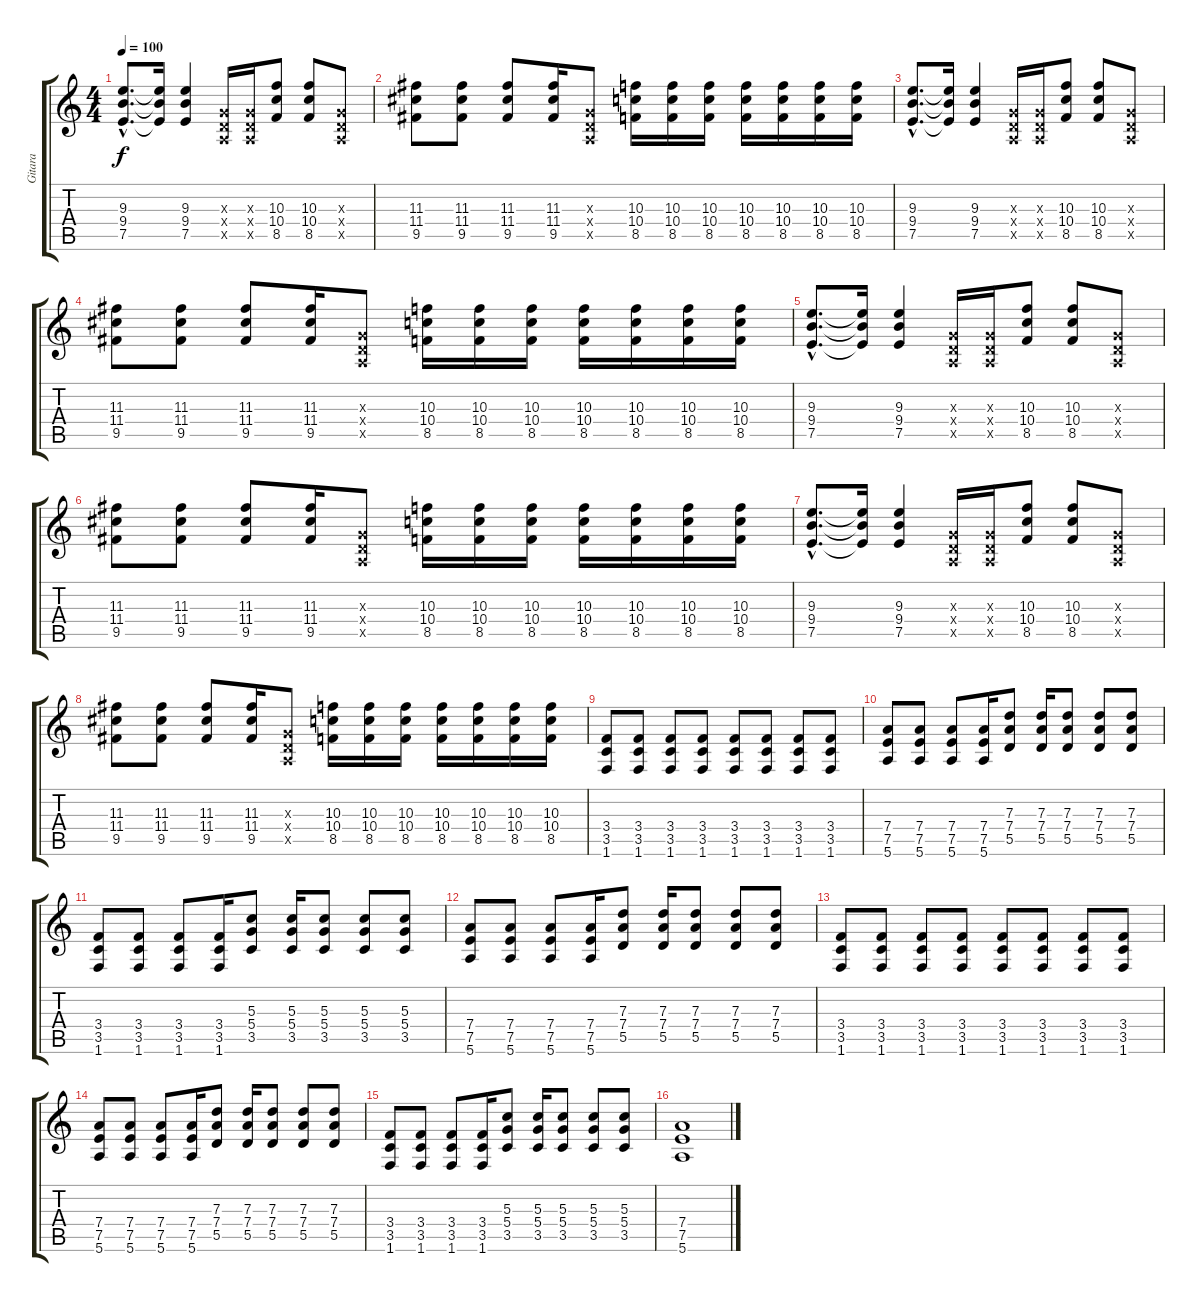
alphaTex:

\track ("Gitara" "Gitara") {instrument overdrivenguitar}
\staff {score tabs}
\tuning (E4 B3 G3 D3 A2 E2) {hide}
\ts (4 4)
\tempo 100
\clef g2
\ks c
(9.3{hac} 9.4{hac} 7.5{hac}).8{d dy f} (9.3{t} 9.4{t} 7.5{t}).16 (9.3 9.4 7.5).4 (0.3{x} 0.4{x} 0.5{x}).16 (0.3{x} 0.4{x} 0.5{x}).16 (10.3 10.4 8.5).8 (10.3 10.4 8.5).8 (0.3{x} 0.4{x} 0.5{x}).8 |
(11.3 11.4 9.5).8 (11.3 11.4 9.5).8 (11.3 11.4 9.5).8 (11.3 11.4 9.5).16 (0.3{x} 0.4{x} 0.5{x}).8 (10.3 10.4 8.5).16 (10.3 10.4 8.5).16 (10.3 10.4 8.5).16 (10.3 10.4 8.5).16 (10.3 10.4 8.5).16 (10.3 10.4 8.5).16 (10.3 10.4 8.5).16 |
(9.3{hac} 9.4{hac} 7.5{hac}).8{d} (9.3{t} 9.4{t} 7.5{t}).16 (9.3 9.4 7.5).4 (0.3{x} 0.4{x} 0.5{x}).16 (0.3{x} 0.4{x} 0.5{x}).16 (10.3 10.4 8.5).8 (10.3 10.4 8.5).8 (0.3{x} 0.4{x} 0.5{x}).8 |
(11.3 11.4 9.5).8 (11.3 11.4 9.5).8 (11.3 11.4 9.5).8 (11.3 11.4 9.5).16 (0.3{x} 0.4{x} 0.5{x}).8 (10.3 10.4 8.5).16 (10.3 10.4 8.5).16 (10.3 10.4 8.5).16 (10.3 10.4 8.5).16 (10.3 10.4 8.5).16 (10.3 10.4 8.5).16 (10.3 10.4 8.5).16 |
(9.3{hac} 9.4{hac} 7.5{hac}).8{d} (9.3{t} 9.4{t} 7.5{t}).16 (9.3 9.4 7.5).4 (0.3{x} 0.4{x} 0.5{x}).16 (0.3{x} 0.4{x} 0.5{x}).16 (10.3 10.4 8.5).8 (10.3 10.4 8.5).8 (0.3{x} 0.4{x} 0.5{x}).8 |
(11.3 11.4 9.5).8 (11.3 11.4 9.5).8 (11.3 11.4 9.5).8 (11.3 11.4 9.5).16 (0.3{x} 0.4{x} 0.5{x}).8 (10.3 10.4 8.5).16 (10.3 10.4 8.5).16 (10.3 10.4 8.5).16 (10.3 10.4 8.5).16 (10.3 10.4 8.5).16 (10.3 10.4 8.5).16 (10.3 10.4 8.5).16 |
(9.3{hac} 9.4{hac} 7.5{hac}).8{d} (9.3{t} 9.4{t} 7.5{t}).16 (9.3 9.4 7.5).4 (0.3{x} 0.4{x} 0.5{x}).16 (0.3{x} 0.4{x} 0.5{x}).16 (10.3 10.4 8.5).8 (10.3 10.4 8.5).8 (0.3{x} 0.4{x} 0.5{x}).8 |
(11.3 11.4 9.5).8 (11.3 11.4 9.5).8 (11.3 11.4 9.5).8 (11.3 11.4 9.5).16 (0.3{x} 0.4{x} 0.5{x}).8 (10.3 10.4 8.5).16 (10.3 10.4 8.5).16 (10.3 10.4 8.5).16 (10.3 10.4 8.5).16 (10.3 10.4 8.5).16 (10.3 10.4 8.5).16 (10.3 10.4 8.5).16 |
(3.4 3.5 1.6).8 (3.4 3.5 1.6).8 (3.4 3.5 1.6).8 (3.4 3.5 1.6).8 (3.4 3.5 1.6).8 (3.4 3.5 1.6).8 (3.4 3.5 1.6).8 (3.4 3.5 1.6).8 |
(7.4 7.5 5.6).8 (7.4 7.5 5.6).8 (7.4 7.5 5.6).8 (7.4 7.5 5.6).16 (7.3 7.4 5.5).8 (7.3 7.4 5.5).16 (7.3 7.4 5.5).8 (7.3 7.4 5.5).8 (7.3 7.4 5.5).8 |
(3.4 3.5 1.6).8 (3.4 3.5 1.6).8 (3.4 3.5 1.6).8 (3.4 3.5 1.6).16 (5.3 5.4 3.5).8 (5.3 5.4 3.5).16 (5.3 5.4 3.5).8 (5.3 5.4 3.5).8 (5.3 5.4 3.5).8 |
(7.4 7.5 5.6).8 (7.4 7.5 5.6).8 (7.4 7.5 5.6).8 (7.4 7.5 5.6).16 (7.3 7.4 5.5).8 (7.3 7.4 5.5).16 (7.3 7.4 5.5).8 (7.3 7.4 5.5).8 (7.3 7.4 5.5).8 |
(3.4 3.5 1.6).8 (3.4 3.5 1.6).8 (3.4 3.5 1.6).8 (3.4 3.5 1.6).8 (3.4 3.5 1.6).8 (3.4 3.5 1.6).8 (3.4 3.5 1.6).8 (3.4 3.5 1.6).8 |
(7.4 7.5 5.6).8 (7.4 7.5 5.6).8 (7.4 7.5 5.6).8 (7.4 7.5 5.6).16 (7.3 7.4 5.5).8 (7.3 7.4 5.5).16 (7.3 7.4 5.5).8 (7.3 7.4 5.5).8 (7.3 7.4 5.5).8 |
(3.4 3.5 1.6).8 (3.4 3.5 1.6).8 (3.4 3.5 1.6).8 (3.4 3.5 1.6).16 (5.3 5.4 3.5).8 (5.3 5.4 3.5).16 (5.3 5.4 3.5).8 (5.3 5.4 3.5).8 (5.3 5.4 3.5).8 |
(7.4 7.5 5.6).1
